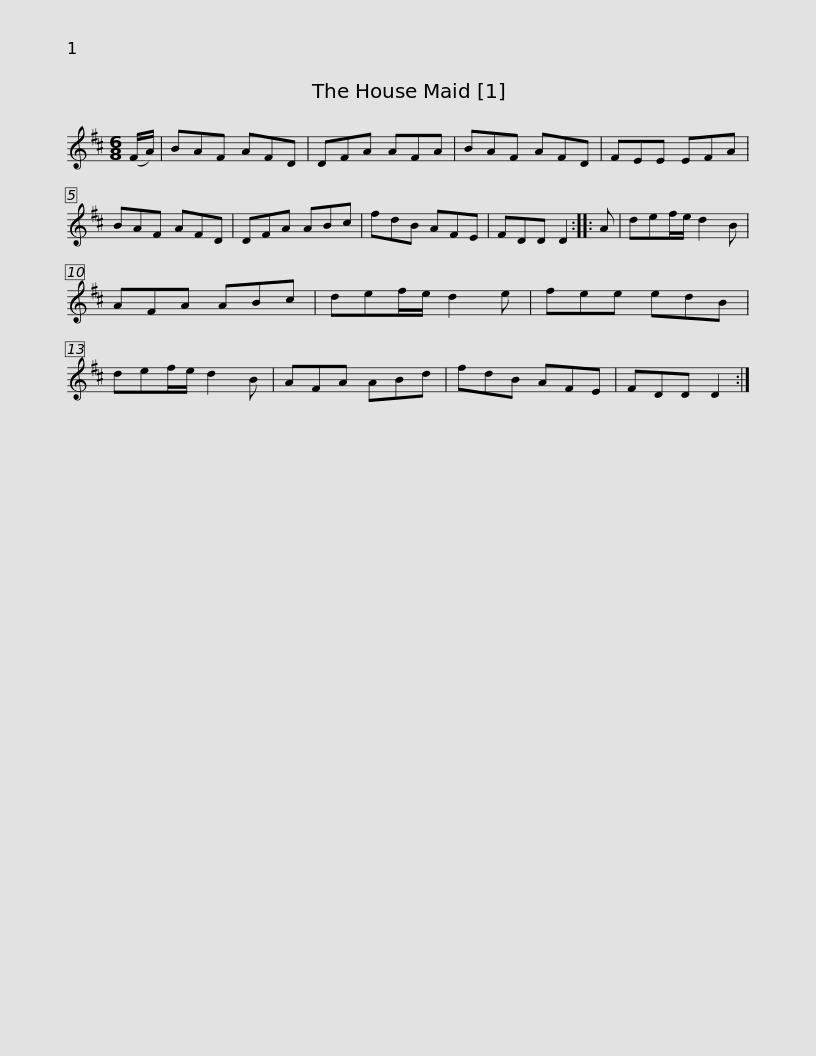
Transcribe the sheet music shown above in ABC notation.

X:1
L:1/8
M:6/8
I:linebreak $
K:D
V:1 treble
V:1
 (F/A/) | BAF AFD | DFA AFA | BAF AFD | FEE EFA | %5
 BAF AFD | DFA ABc | fdB AFE |$ FDD D2 :: A | %10
 def/e/ d2 B | AFA ABc | def/e/ d2 e | fee edB | def/e/ d2 B | %15
 AFA ABd |$ fdB AFE | FDD D2 :| %18
